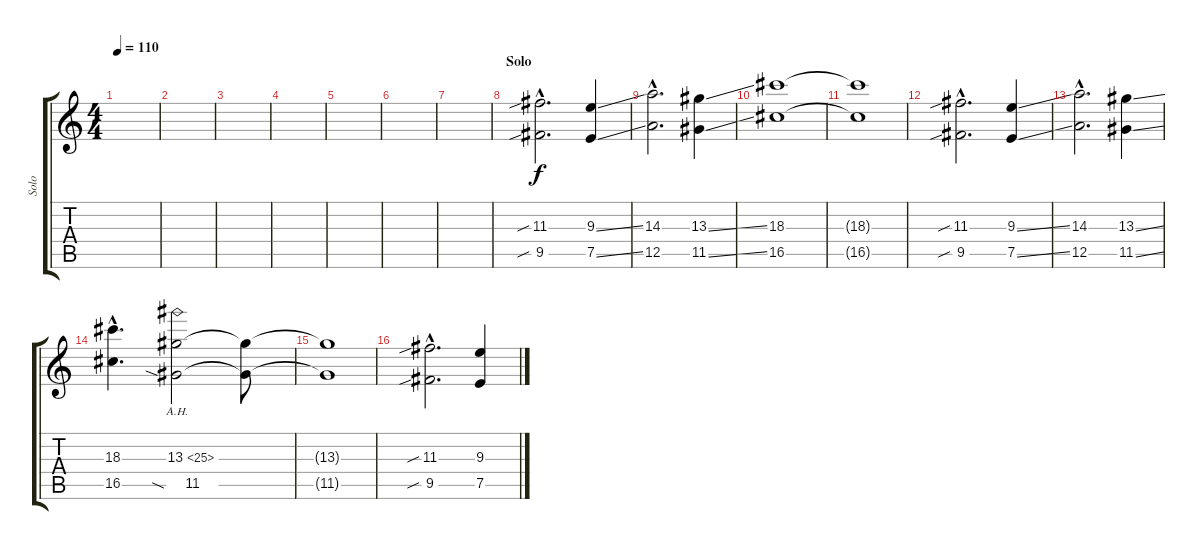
\track ("Solo" "Solo") {instrument distortionguitar}
\staff {score tabs}
\tuning (E4 B3 G3 D3 A2 E2) {hide}
\ts (4 4)
\tempo 110
\clef g2
\ks c
|
|
|
|
|
|
|
\section ("" "Solo")
(11.3{sib hac} 9.5{sib hac}).2{d} (9.3{ss} 7.5{ss}).4 |
(14.3{hac} 12.5{hac}).2{d} (13.3{ss} 11.5{ss}).4 |
(18.3 16.5).1 |
(18.3{t} 16.5{t}).1 |
(11.3{sib hac} 9.5{sib hac}).2{d} (9.3{ss} 7.5{ss}).4 |
(14.3{hac} 12.5{hac}).2{d} (13.3{ss} 11.5{ss}).4 |
(18.3{hac} 16.5{hac}).4{d} (13.3{ah 12} 11.5{sia}).2 (13.3{t} 11.5{t}).8 |
(13.3{t} 11.5{t}).1 |
(11.3{sib hac} 9.5{sib hac}).2{d} (9.3{ss} 7.5{ss}).4
